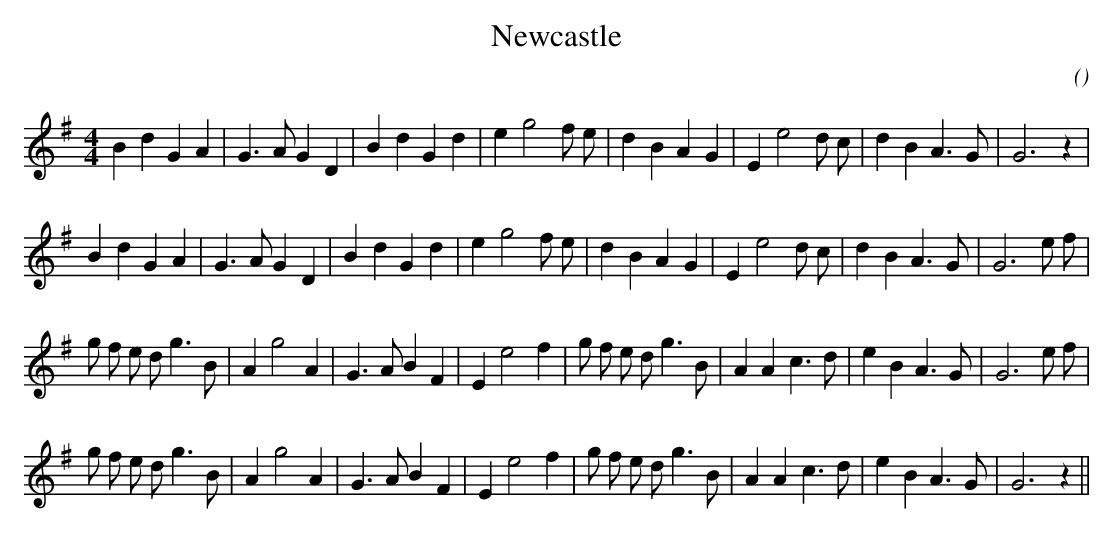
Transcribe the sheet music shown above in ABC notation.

X:1
T: Newcastle
C:
O:
M:4/4
K:G
K:G
M:4/4
L:1/16
B4 d4 G4 A4 |G6 A2 G4 D4 |B4 d4 G4 d4 |e4 g8 f2 e2 |d4 B4 A4 G4 |E4 e8 d2 c2 |d4 B4 A6 G2 |G12 z4 |
B4 d4 G4 A4 |G6 A2 G4 D4 |B4 d4 G4 d4 |e4 g8 f2 e2 |d4 B4 A4 G4 |E4 e8 d2 c2 |d4 B4 A6 G2 |G12 e2 f2 |
g2 f2 e2 d2 g6 B2 |A4 g8 A4 |G6 A2 B4 F4 |E4 e8 f4 |g2 f2 e2 d2 g6 B2 |A4 A4 c6 d2 |e4 B4 A6 G2 |G12 e2 f2 |
g2 f2 e2 d2 g6 B2 |A4 g8 A4 |G6 A2 B4 F4 |E4 e8 f4 |g2 f2 e2 d2 g6 B2 |A4 A4 c6 d2 |e4 B4 A6 G2 |G12 z4 ||
